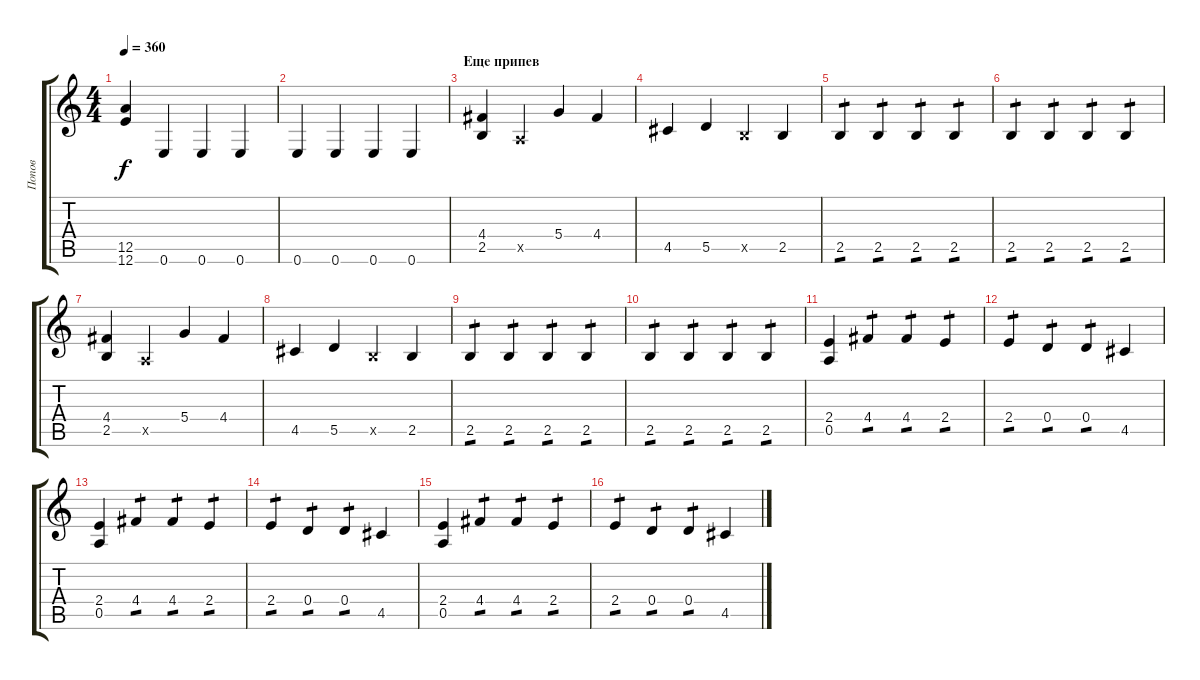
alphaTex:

\track ("Попов" "Попов") {instrument overdrivenguitar}
\staff {score tabs}
\tuning (E4 B3 G3 D3 A2 E2) {hide}
\ts (4 4)
\tempo 360
\clef g2
\ks c
(12.5 12.6).4{dy f} 0.6.4 0.6.4 0.6.4 |
0.6.4 0.6.4 0.6.4 0.6.4 |
\section ("" "Еще припев")
(4.4 2.5).4 0.5{x}.4 5.4.4 4.4.4 |
4.5.4 5.5.4 2.5{x}.4 2.5.4 |
2.5.4{tp 1} 2.5.4{tp 1} 2.5.4{tp 1} 2.5.4{tp 1} |
2.5.4{tp 1} 2.5.4{tp 1} 2.5.4{tp 1} 2.5.4{tp 1} |
(4.4 2.5).4 0.5{x}.4 5.4.4 4.4.4 |
4.5.4 5.5.4 2.5{x}.4 2.5.4 |
2.5.4{tp 1} 2.5.4{tp 1} 2.5.4{tp 1} 2.5.4{tp 1} |
2.5.4{tp 1} 2.5.4{tp 1} 2.5.4{tp 1} 2.5.4{tp 1} |
(2.4 0.5).4 4.4.4{tp 1} 4.4.4{tp 1} 2.4.4{tp 1} |
2.4.4{tp 1} 0.4.4{tp 1} 0.4.4{tp 1} 4.5.4 |
(2.4 0.5).4 4.4.4{tp 1} 4.4.4{tp 1} 2.4.4{tp 1} |
2.4.4{tp 1} 0.4.4{tp 1} 0.4.4{tp 1} 4.5.4 |
(2.4 0.5).4 4.4.4{tp 1} 4.4.4{tp 1} 2.4.4{tp 1} |
2.4.4{tp 1} 0.4.4{tp 1} 0.4.4{tp 1} 4.5.4
